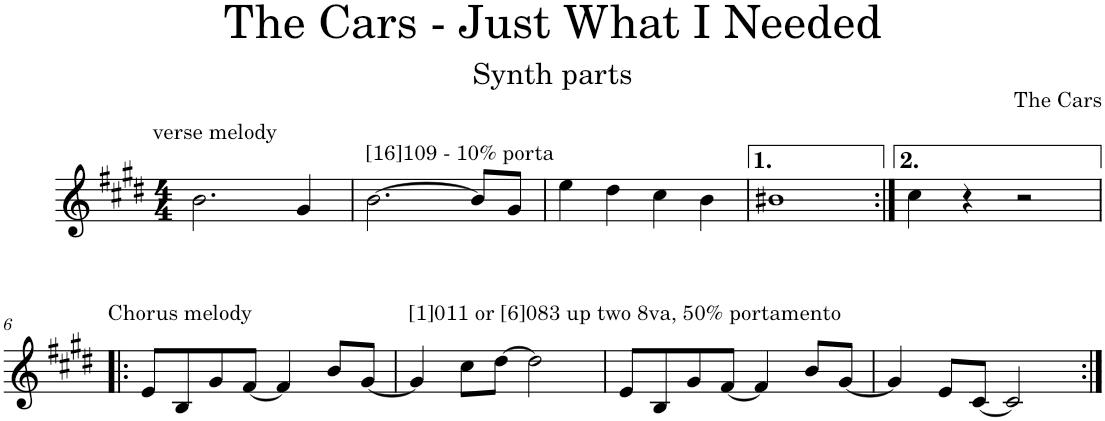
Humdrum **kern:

**kern
*part1
*staff1
*I"Sine Synthesizer
*I'Synth.
*clefG2
*k[f#c#g#d#]
*M4/4
=1
!LO:TX:a:t=verse melody
2.b\
4g#/
=2
!LO:TX:a:t=[16]109 - 10% porta
[2.b\
8b/L]
8g#/J
=3
4ee\
4dd#\
4cc#\
4b\
=4
1b#X
=5:|!
4cc#\
4r
2r
!!LO:LB:g=z
=6!|:
!LO:TX:a:t=Chorus melody
8e/L
8B/
8g#/
[8f#/J
4f#/]
8b/L
[8g#/J
=7
!LO:TX:a:t=[1]011 or [6]083 up two 8va, 50% portamento
4g#/]
8cc#\L
[8dd#\J
2dd#\]
=8
8e/L
8B/
8g#/
[8f#/J
4f#/]
8b/L
[8g#/J
=9
4g#/]
8e/L
[8c#/J
2c#/]
=:|!
*-
